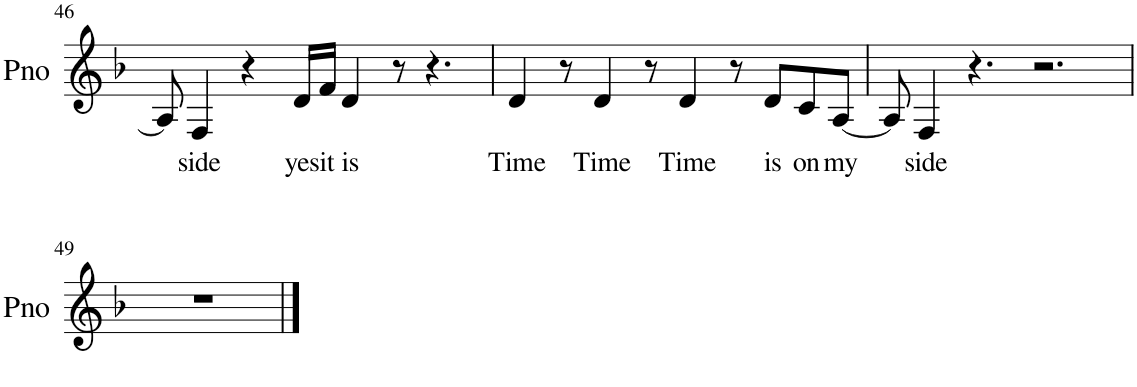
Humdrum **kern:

**kern	**text
*part1	*part1
*staff1	*staff1
*I"Piano	*
*I'Pno	*
!!LO:PB:g=z
*clefG2	*
*k[b-]	*
*M12/8	*
=46	=46
8A/]	.
!	!LO:LY:b
4F/	side
4r	.
!	!LO:LY:b
16d/LL	yes
!	!LO:LY:b
16f/JJ	it
!	!LO:LY:b
4d/	is
8r	.
4.r	.
=47	=47
!	!LO:LY:b
4d/	Time
8r	.
!	!LO:LY:b
4d/	Time
8r	.
!	!LO:LY:b
4d/	Time
8r	.
!	!LO:LY:b
8d/L	is
!	!LO:LY:b
8c/	on
!	!LO:LY:b
[8A/J	my
=48	=48
8A/]	.
!	!LO:LY:b
4F/	side
4.r	.
2.r	.
!!LO:LB:g=z
=49	=49
1.r	.
==	==
*-	*-
